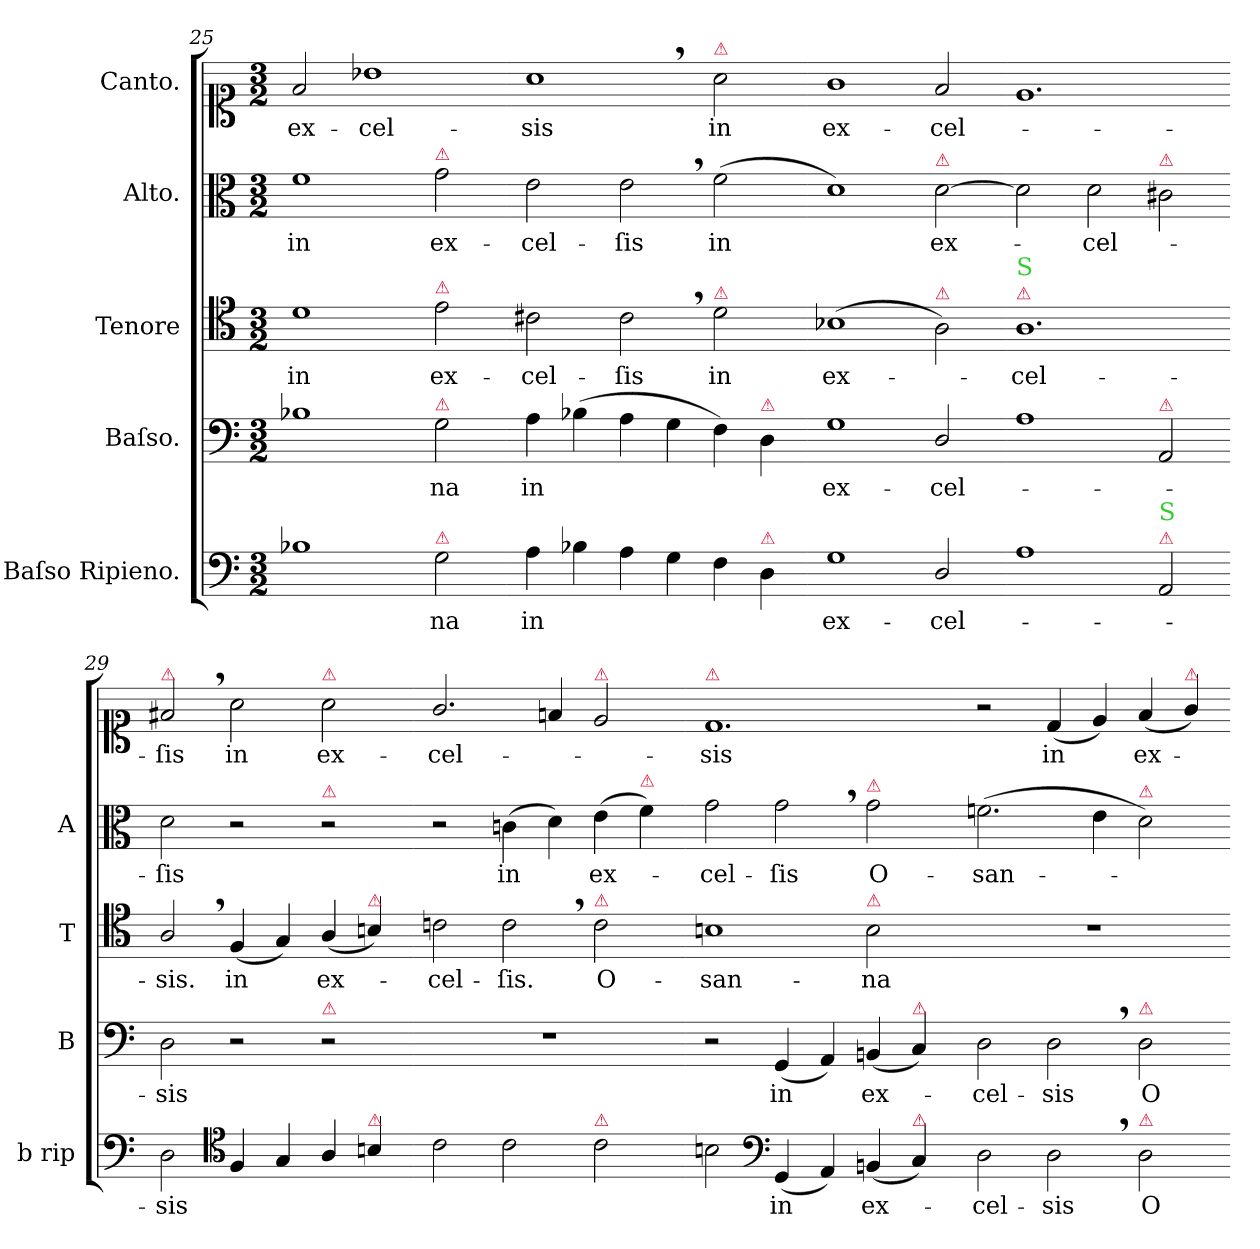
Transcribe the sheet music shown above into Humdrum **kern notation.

**kern	**text	**kern	**text	**kern	**text	**kern	**text	**kern	**text
*part5	*part5	*part4	*part4	*part3	*part3	*part2	*part2	*part1	*part1
*staff5	*staff5	*staff4	*staff4	*staff3	*staff3	*staff2	*staff2	*staff1	*staff1
*I"Baſso Ripieno.	*	*I"Baſso.	*	*I"Tenore	*	*I"Alto.	*	*I"Canto.	*
*I'b rip	*	*I'B	*	*I'T	*	*I'A	*	*	*
*clefF4	*	*clefF4	*	*clefC4	*	*clefC3	*	*clefC1	*
*k[]	*	*k[]	*	*k[]	*	*k[]	*	*k[]	*
*M3/2	*	*M3/2	*	*M3/2	*	*M3/2	*	*M3/2	*
=25	=25	=25	=25	=25	=25	=25	=25	=25	=25
1B-X	.	1B-X	.	1d	in	1f	in	2f/	ex-
.	.	.	.	.	.	.	.	1b-X	-cel-
!	!	!	!	!	!	!LO:TX:a:color=crimson:t=⚠	!	!	!
!	!	!	!	!LO:TX:a:color=crimson:t=⚠	!	!	!	!	!
!	!	!LO:TX:a:color=crimson:t=⚠	!	!	!	!	!	!	!
!LO:TX:a:color=crimson:t=⚠	!	!	!	!	!	!	!	!	!
2G\	-na	2G\	-na	2e\	ex-	2g\	ex-	.	.
=26-	=26-	=26-	=26-	=26-	=26-	=26-	=26-	=26-	=26-
4A\	in	4A\	in	2c#X\	-cel-	2e\	-cel-	1a,<	-sis
4B-X\	.	(4B-X\	.	.	.	.	.	.	.
4A\	.	4A\	.	2c#,<\	-ſis	2e,<\	-ſis	.	.
4G\	.	4G\	.	.	.	.	.	.	.
!	!	!	!	!	!	!	!	!LO:TX:a:color=crimson:t=⚠	!
!	!	!	!	!LO:TX:a:color=crimson:t=⚠	!	!	!	!	!
4F\	.	4F\)	.	2d\	in	(2f\	in	2a\	in
!	!	!LO:TX:a:color=crimson:t=⚠	!	!	!	!	!	!	!
!LO:TX:a:color=crimson:t=⚠	!	!	!	!	!	!	!	!	!
4D\	.	4D\	.	.	.	.	.	.	.
=27-	=27-	=27-	=27-	=27-	=27-	=27-	=27-	=27-	=27-
1G	ex-	1G	ex-	(1B-X	ex-	1d)	.	1g	ex-
!	!	!	!	!	!	!LO:TX:a:color=crimson:t=⚠	!	!	!
!	!	!	!	!LO:TX:a:color=crimson:t=⚠	!	!	!	!	!
2D/	-cel-	2D/	-cel-	2A\)	.	[2d\	ex-	2f/	-cel-
=28-	=28-	=28-	=28-	=28-	=28-	=28-	=28-	=28-	=28-
!	!	!	!	!LO:TX:a:color=crimson:t=⚠	!	!	!	!	!
!	!	!	!	!LO:TX:a:color=limegreen:t=S	!	!	!	!	!
1A	.	1A	.	1.A	-cel-	2d\]	.	1.e	.
.	.	.	.	.	.	2d\	cel-	.	.
!	!	!	!	!	!	!LO:TX:a:color=crimson:t=⚠	!	!	!
!	!	!LO:TX:a:color=crimson:t=⚠	!	!	!	!	!	!	!
!LO:TX:a:color=crimson:t=⚠	!	!	!	!	!	!	!	!	!
!LO:TX:a:color=limegreen:t=S	!	!	!	!	!	!	!	!	!
2AA/	.	2AA/	.	.	.	2c#X\	.	.	.
=29-	=29-	=29-	=29-	=29-	=29-	=29-	=29-	=29-	=29-
!	!	!	!	!	!	!	!	!LO:TX:a:color=crimson:t=⚠	!
2D\	-sis	2D\	-sis	2A,</	-sis.	2d\	-ſis	2f#X,</	-ſis
*clefC4	*	*	*	*	*	*	*	*	*
4F/	.	2r	.	(4F/	in	2r	.	2a\	in
4G/	.	.	.	4G/)	.	.	.	.	.
!	!	!	!	!	!	!	!	!LO:TX:a:color=crimson:t=⚠	!
!	!	!	!	!	!	!LO:TX:a:color=crimson:t=⚠	!	!	!
!	!	!LO:TX:a:color=crimson:t=⚠	!	!	!	!	!	!	!
4A/	.	2r	.	(4A/	ex-	2r	.	2a\	ex-
!	!	!	!	!LO:TX:a:color=crimson:t=⚠	!	!	!	!	!
!LO:TX:a:color=crimson:t=⚠	!	!	!	!	!	!	!	!	!
4Bn/	.	.	.	4Bn/)	.	.	.	.	.
=30-	=30-	=30-	=30-	=30-	=30-	=30-	=30-	=30-	=30-
2c\	.	1.r	.	2cn\	-cel-	2r	.	2.g/	-cel-
2c\	.	.	.	2c,<\	-ſis.	(4cn\	in	.	.
.	.	.	.	.	.	4d\)	.	4fn/	.
!	!	!	!	!	!	!	!	!LO:TX:a:color=crimson:t=⚠	!
!	!	!	!	!LO:TX:a:color=crimson:t=⚠	!	!	!	!	!
!LO:TX:a:color=crimson:t=⚠	!	!	!	!	!	!	!	!	!
2c\	.	.	.	2c\	O-	(4e\	ex-	2e/	.
!	!	!	!	!	!	!LO:TX:a:color=crimson:t=⚠	!	!	!
.	.	.	.	.	.	4f\)	.	.	.
=31-	=31-	=31-	=31-	=31-	=31-	=31-	=31-	=31-	=31-
!	!	!	!	!	!	!	!	!LO:TX:a:color=crimson:t=⚠	!
2Bn\	.	2r	.	1Bn	-san-	2g\	-cel-	1.d	-sis
*clefF4	*	*	*	*	*	*	*	*	*
(4GG/	in	(4GG/	in	.	.	2g,<\	-ſis	.	.
4AA/)	.	4AA/)	.	.	.	.	.	.	.
!	!	!	!	!	!	!LO:TX:a:color=crimson:t=⚠	!	!	!
!	!	!	!	!LO:TX:a:color=crimson:t=⚠	!	!	!	!	!
(4BBn/	ex-	(4BBn/	ex-	2B\	-na	2g\	O-	.	.
!	!	!LO:TX:a:color=crimson:t=⚠	!	!	!	!	!	!	!
!LO:TX:a:color=crimson:t=⚠	!	!	!	!	!	!	!	!	!
4C/)	.	4C/)	.	.	.	.	.	.	.
=32-	=32-	=32-	=32-	=32-	=32-	=32-	=32-	=32-	=32-
2D\	-cel-	2D\	-cel-	1.r	.	(2.fn\	-san-	2r	.
2D,<\	-sis	2D,<\	-sis	.	.	.	.	(4d/	in
.	.	.	.	.	.	4e\	.	4e/)	.
!	!	!	!	!	!	!LO:TX:a:color=crimson:t=⚠	!	!	!
!	!	!LO:TX:a:color=crimson:t=⚠	!	!	!	!	!	!	!
!LO:TX:a:color=crimson:t=⚠	!	!	!	!	!	!	!	!	!
2D\	O-	2D\	O-	.	.	2d\)	.	(4f/	ex-
!	!	!	!	!	!	!	!	!LO:TX:a:color=crimson:t=⚠	!
.	.	.	.	.	.	.	.	4g/)	.
=-	=-	=-	=-	=-	=-	=-	=-	=-	=-
*-	*-	*-	*-	*-	*-	*-	*-	*-	*-
